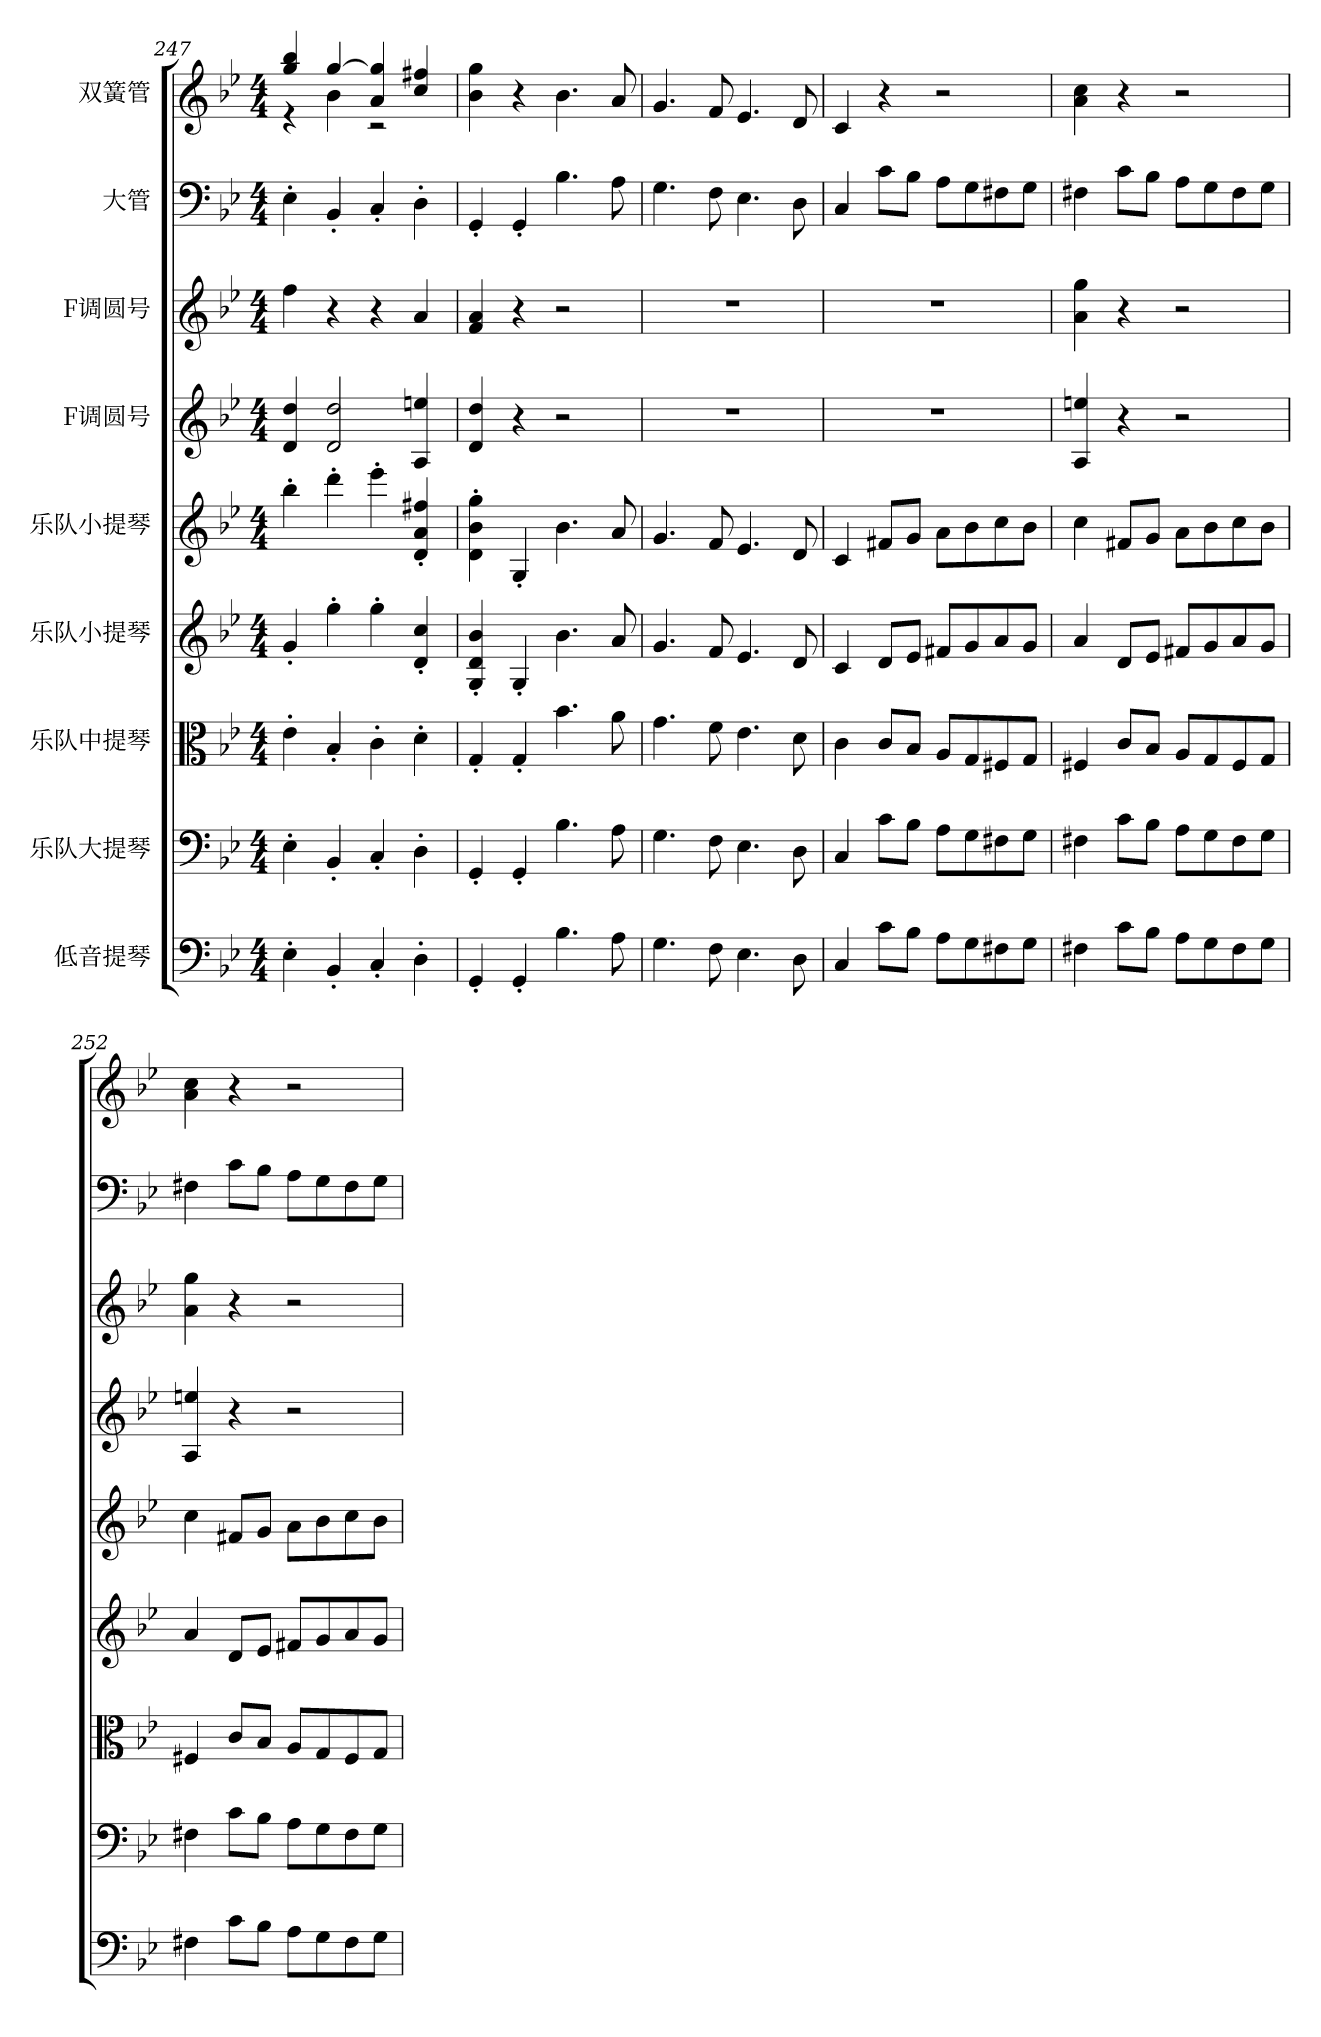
**kern	**kern	**kern	**kern	**kern	**kern	**kern	**kern	**kern
*part9	*part8	*part7	*part6	*part5	*part4	*part3	*part2	*part1
*staff9	*staff8	*staff7	*staff6	*staff5	*staff4	*staff3	*staff2	*staff1
*I"低音提琴	*I"乐队大提琴	*I"乐队中提琴	*I"乐队小提琴	*I"乐队小提琴	*I"F调圆号	*I"F调圆号	*I"大管	*I"双簧管
*clefF4	*clefF4	*clefC3	*clefG2	*clefG2	*clefG2	*clefG2	*clefF4	*clefG2
*ITrd7c12	*	*	*	*	*ITrd4c7	*ITrd4c7	*	*
*k[b-e-]	*k[b-e-]	*k[b-e-]	*k[b-e-]	*k[b-e-]	*k[b-e-a-]	*k[b-e-a-]	*k[b-e-]	*k[b-e-]
*M4/4	*M4/4	*M4/4	*M4/4	*M4/4	*M4/4	*M4/4	*M4/4	*M4/4
=247	=247	=247	=247	=247	=247	=247	=247	=247
*	*	*	*	*	*	*	*	*^
4EE-'\	4E-'\	4e-'\	4g'/	4bb-'\	4G/ 4g/	4b-\	4E-'\	4gg/ 4bb-/	4r
4BBB-'/	4BB-'/	4B-'/	4gg'\	4ddd'\	2G/ 2g/	4r	4BB-'/	[4gg/	4b-\
4CC'/	4C'/	4c'\	4gg'\	4eee-'\	.	4r	4C'/	4a/ 4gg/]	2r
4DD'\	4D'\	4d'\	4d/' 4cc/'	4d/' 4a/' 4ff#X/'	4D/ 4an/	4d/	4D'\	4cc/ 4ff#X/	.
*	*	*	*	*	*	*	*	*v	*v
=248	=248	=248	=248	=248	=248	=248	=248	=248
4GGG'/	4GG'/	4G'/	4G/' 4d/' 4b-/'	4d\' 4b-\' 4gg\'	4G/ 4g/	4B-/ 4d/	4GG'/	4b-\ 4gg\
4GGG'/	4GG'/	4G'/	4G'/	4G'/	4r	4r	4GG'/	4r
4.BB-\	4.B-\	4.b-\	4.b-\	4.b-\	2r	2r	4.B-\	4.b-\
8AA\	8A\	8a\	8a/	8a/	.	.	8A\	8a/
=249	=249	=249	=249	=249	=249	=249	=249	=249
4.GG\	4.G\	4.g\	4.g/	4.g/	1r	1r	4.G\	4.g/
8FF\	8F\	8f\	8f/	8f/	.	.	8F\	8f/
4.EE-\	4.E-\	4.e-\	4.e-/	4.e-/	.	.	4.E-\	4.e-/
8DD\	8D\	8d\	8d/	8d/	.	.	8D\	8d/
!!LO:PB:g=z
=250	=250	=250	=250	=250	=250	=250	=250	=250
4CC/	4C/	4c\	4c/	4c/	1r	1r	4C/	4c/
8C\L	8c\L	8c/L	8d/L	8f#X/L	.	.	8c\L	4r
8BB-\J	8B-\J	8B-/J	8e-/J	8g/J	.	.	8B-\J	.
8AA\L	8A\L	8A/L	8f#X/L	8a\L	.	.	8A\L	2r
8GG\	8G\	8G/	8g/	8b-\	.	.	8G\	.
8FF#X\	8F#X\	8F#X/	8a/	8cc\	.	.	8F#X\	.
8GG\J	8G\J	8G/J	8g/J	8b-\J	.	.	8G\J	.
=251	=251	=251	=251	=251	=251	=251	=251	=251
4FF#X\	4F#X\	4F#X/	4a/	4cc\	4D/ 4an/	4d\ 4cc\	4F#X\	4a\ 4cc\
8C\L	8c\L	8c/L	8d/L	8f#X/L	4r	4r	8c\L	4r
8BB-\J	8B-\J	8B-/J	8e-/J	8g/J	.	.	8B-\J	.
8AA\L	8A\L	8A/L	8f#X/L	8a\L	2r	2r	8A\L	2r
8GG\	8G\	8G/	8g/	8b-\	.	.	8G\	.
8FF#\	8F#\	8F#/	8a/	8cc\	.	.	8F#\	.
8GG\J	8G\J	8G/J	8g/J	8b-\J	.	.	8G\J	.
=252	=252	=252	=252	=252	=252	=252	=252	=252
4FF#X\	4F#X\	4F#X/	4a/	4cc\	4D/ 4an/	4d\ 4cc\	4F#X\	4a\ 4cc\
8C\L	8c\L	8c/L	8d/L	8f#X/L	4r	4r	8c\L	4r
8BB-\J	8B-\J	8B-/J	8e-/J	8g/J	.	.	8B-\J	.
8AA\L	8A\L	8A/L	8f#X/L	8a\L	2r	2r	8A\L	2r
8GG\	8G\	8G/	8g/	8b-\	.	.	8G\	.
8FF#\	8F#\	8F#/	8a/	8cc\	.	.	8F#\	.
8GG\J	8G\J	8G/J	8g/J	8b-\J	.	.	8G\J	.
=	=	=	=	=	=	=	=	=
*-	*-	*-	*-	*-	*-	*-	*-	*-
